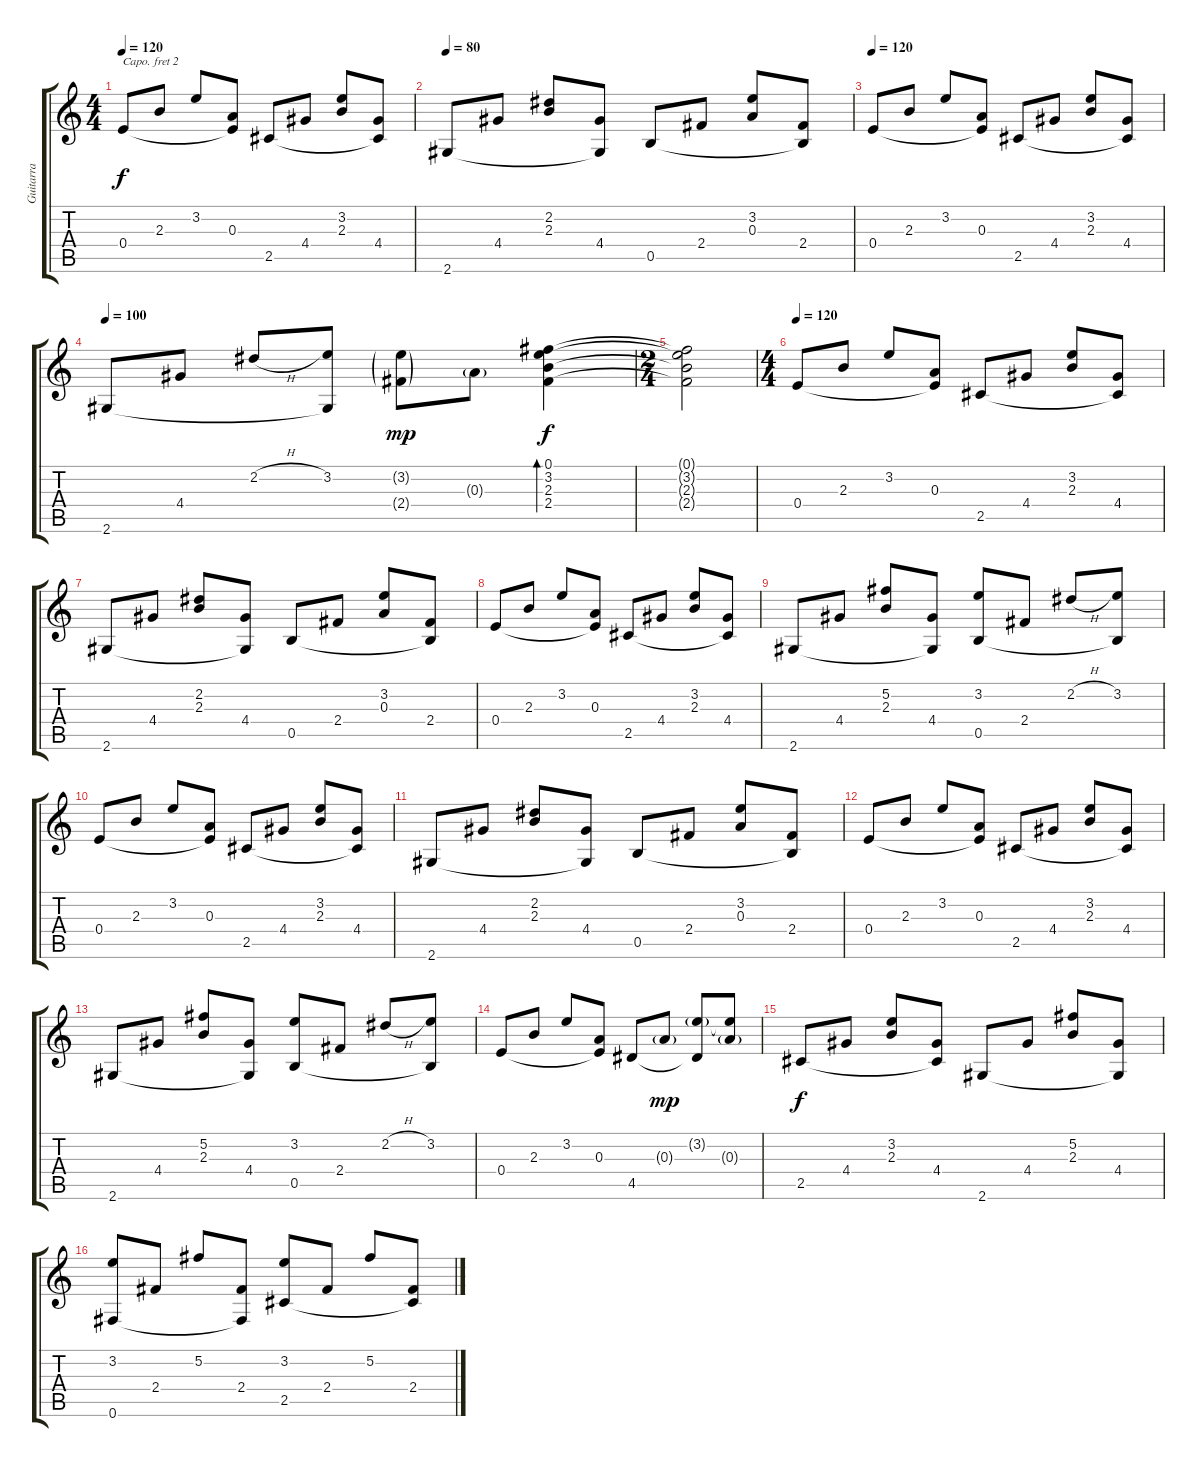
\track ("Guitarra" "Guitarra") {instrument electricguitarjazz}
\staff {score tabs}
\capo 2
\tuning (E4 B3 G3 D3 A2 E2) {hide}
\ts (4 4)
\tempo 120
\tempo 130
\tempo 120
\clef g2
\ks c
0.4.8{dy f instrument electricguitarjazz} 2.3.8 3.2.8 (0.3 0.4{t}).8 2.5.8 4.4.8 (3.2 2.3).8 (4.4 2.5{t}).8 |
\tempo 80
2.6.8 4.4.8 (2.2 2.3).8 (4.4 2.6{t}).8 0.5.8 2.4.8 (3.2 0.3).8 (2.4 0.5{t}).8 |
\tempo 120
0.4.8 2.3.8 3.2.8 (0.3 0.4{t}).8 2.5.8 4.4.8 (3.2 2.3).8 (4.4 2.5{t}).8 |
\tempo 100
2.6.8 4.4.8 2.2{h}.8 (3.2 2.6{t}).8 (3.2{g} 2.4{g}).8{dy mp} 0.3{g}.8 (0.1 3.2 2.3 2.4).4{bd 480 dy f} |
\ts (2 4)
(0.1{t} 3.2{t} 2.3{t} 2.4{t}).2 |
\ts (4 4)
\tempo 120
0.4.8 2.3.8 3.2.8 (0.3 0.4{t}).8 2.5.8 4.4.8 (3.2 2.3).8 (4.4 2.5{t}).8 |
2.6.8 4.4.8 (2.2 2.3).8 (4.4 2.6{t}).8 0.5.8 2.4.8 (3.2 0.3).8 (2.4 0.5{t}).8 |
0.4.8 2.3.8 3.2.8 (0.3 0.4{t}).8 2.5.8 4.4.8 (3.2 2.3).8 (4.4 2.5{t}).8 |
2.6.8 4.4.8 (5.2 2.3).8 (4.4 2.6{t}).8 (3.2 0.5).8 2.4.8 2.2{h}.8 (3.2 0.5{t}).8 |
0.4.8 2.3.8 3.2.8 (0.3 0.4{t}).8 2.5.8 4.4.8 (3.2 2.3).8 (4.4 2.5{t}).8 |
2.6.8 4.4.8 (2.2 2.3).8 (4.4 2.6{t}).8 0.5.8 2.4.8 (3.2 0.3).8 (2.4 0.5{t}).8 |
0.4.8 2.3.8 3.2.8 (0.3 0.4{t}).8 2.5.8 4.4.8 (3.2 2.3).8 (4.4 2.5{t}).8 |
2.6.8 4.4.8 (5.2 2.3).8 (4.4 2.6{t}).8 (3.2 0.5).8 2.4.8 2.2{h}.8 (3.2 0.5{t}).8 |
0.4.8 2.3.8 3.2.8 (0.3 0.4{t}).8 4.5.8 0.3{g}.8{dy mp} (3.2{g} 4.5{t}).8 (3.2{t} 0.3{g}).8 |
2.5.8{dy f} 4.4.8 (3.2 2.3).8 (4.4 2.5{t}).8 2.6.8 4.4.8 (5.2 2.3).8 (4.4 2.6{t}).8 |
(3.2 0.6).8 2.4.8 5.2.8 (2.4 0.6{t}).8 (3.2 2.5).8 2.4.8 5.2.8 (2.4 2.5{t}).8
